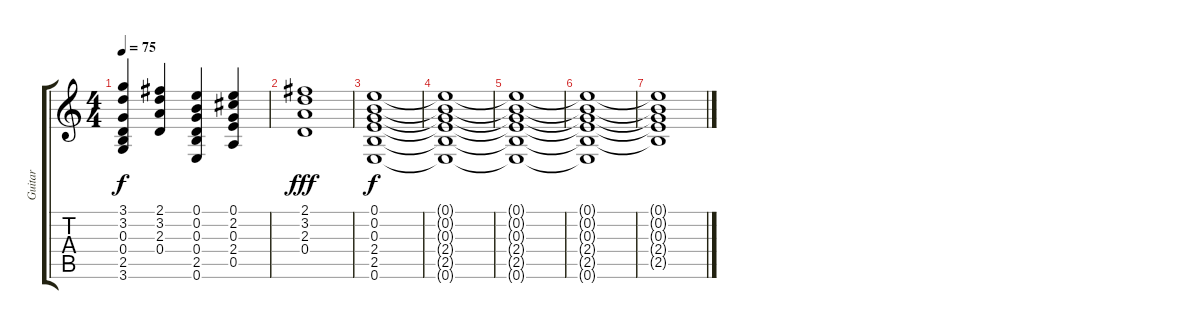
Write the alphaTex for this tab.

\track ("Guitar" "Guitar") {instrument electricguitarclean}
\staff {score tabs}
\tuning (E4 B3 G3 D3 A2 E2) {hide}
\ts (4 4)
\tempo 75
\clef g2
\ks c
(3.1 3.2 0.3 0.4 2.5 3.6).4{dy f instrument distortionguitar} (2.1 3.2 2.3 0.4).4 (0.1 0.2 0.3 0.4 2.5 0.6).4 (0.1 2.2 0.3 2.4 0.5).4 |
(2.1 3.2 2.3 0.4).1{dy fff} |
(0.1 0.2 0.3 2.4 2.5 0.6).1{dy f volume 16 instrument applause} |
(0.1{t} 0.2{t} 0.3{t} 2.4{t} 2.5{t} 0.6{t}).1 |
(0.1{t} 0.2{t} 0.3{t} 2.4{t} 2.5{t} 0.6{t}).1 |
(0.1{t} 0.2{t} 0.3{t} 2.4{t} 2.5{t} 0.6{t}).1 |
(0.1{t} 0.2{t} 0.3{t} 2.4{t} 2.5{t}).1
